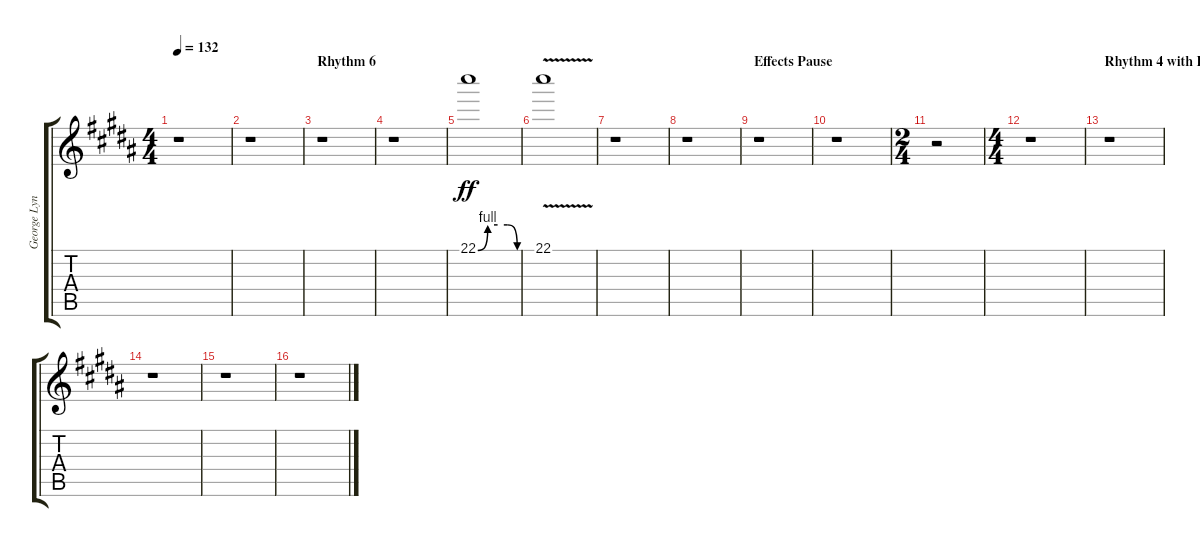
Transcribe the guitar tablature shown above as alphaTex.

\track ("George Lynch Leads" "George Lyn") {instrument distortionguitar}
\staff {score tabs}
\tuning (Eb4 Bb3 Gb3 Db3 Ab2 Eb2) {hide}
\ts (4 4)
\tempo 132
\clef g2
\ks g#minor
r.1{dy ff} |
r.1 |
\section ("" "Rhythm 6")
r.1 |
r.1 |
22.1{be (custom 0 0 15 4 30 4 45 4 60 0)}.1 |
22.1{v}.1 |
r.1 |
r.1 |
\section ("" "Effects Pause")
r.1 |
r.1 |
\ts (2 4)
r.2 |
\ts (4 4)
r.1 |
\section ("" "Rhythm 4 with Bridge 2")
r.1 |
r.1 |
r.1 |
r.1
